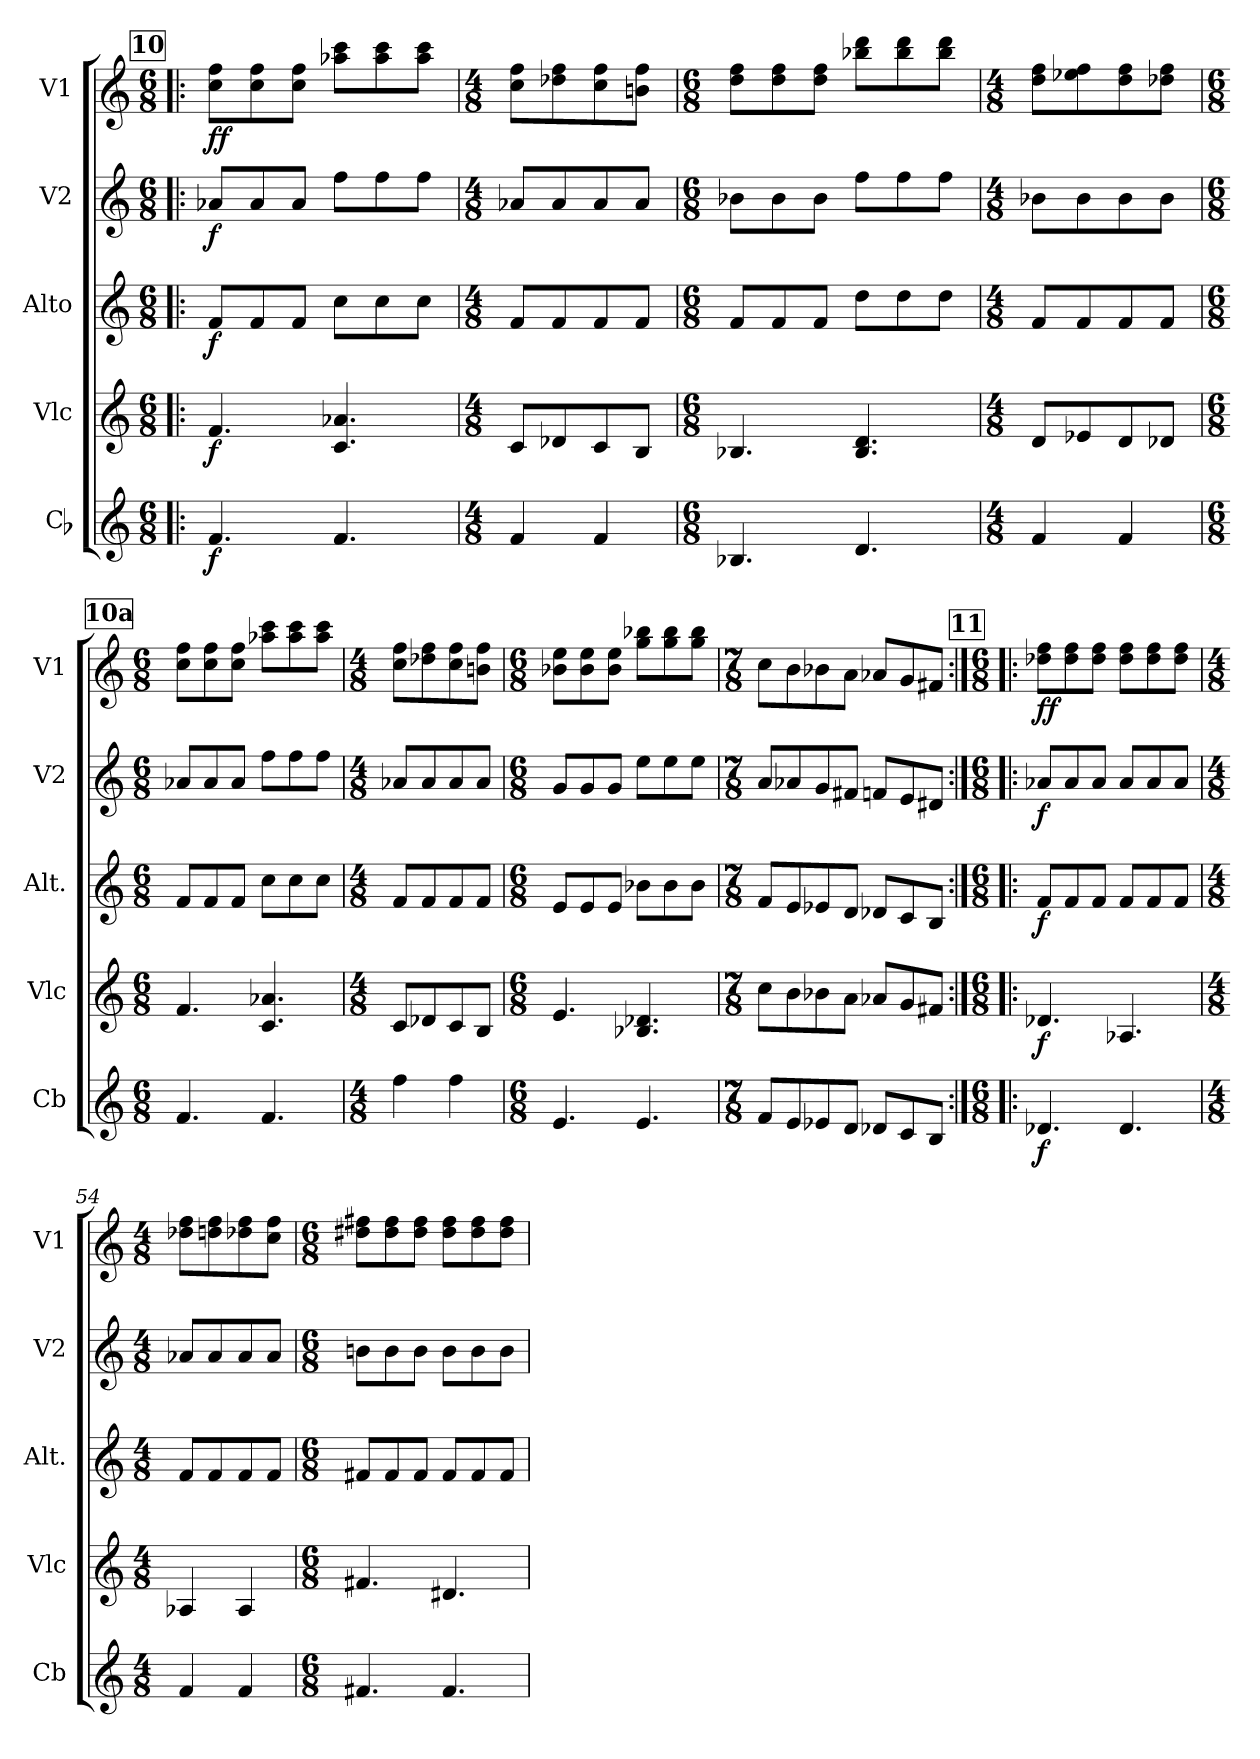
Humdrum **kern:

**kern	**dynam	**kern	**dynam	**kern	**dynam	**kern	**dynam	**kern	**dynam
*part5	*part5	*part4	*part4	*part3	*part3	*part2	*part2	*part1	*part1
*staff5	*staff5	*staff4	*staff4	*staff3	*staff3	*staff2	*staff2	*staff1	*staff1
*I"Cb	*	*I"Vlc	*	*I"Alto	*	*I"V2	*	*I"V1	*
*I'Cb	*	*I'Vlc	*	*I'Alt.	*	*I'V2	*	*I'V1	*
!!LO:LB:g=z
*clefG2	*	*clefG2	*	*clefG2	*	*clefG2	*	*clefG2	*
*ITrd7c12	*	*	*	*	*	*	*	*	*
*k[]	*	*k[]	*	*k[]	*	*k[]	*	*k[]	*
*M6/8	*	*M6/8	*	*M6/8	*	*M6/8	*	*M6/8	*
!!LO:REH:place=s1:a:B:fs=14:t=10
=45!|:	=45!|:	=45!|:	=45!|:	=45!|:	=45!|:	=45!|:	=45!|:	=45!|:	=45!|:
!	!LO:DY:b	!	!LO:DY:b	!	!LO:DY:b	!	!LO:DY:b	!	!LO:DY:b
!	!	!	!	!	!	!	!	!	!LO:DY:n=1:b
4.F/	f	4.f/	f	8f/L	f	8a-X/L	f	8cc\ 8ff\L	f f
.	.	.	.	8f/	.	8a-/	.	8cc\ 8ff\	.
.	.	.	.	8f/J	.	8a-/J	.	8cc\ 8ff\J	.
4.F/	.	4.c/ 4.a-X/	.	8cc\L	.	8ff\L	.	8aa-X\ 8ccc\L	.
.	.	.	.	8cc\	.	8ff\	.	8aa-\ 8ccc\	.
.	.	.	.	8cc\J	.	8ff\J	.	8aa-\ 8ccc\J	.
=46	=46	=46	=46	=46	=46	=46	=46	=46	=46
*M4/8	*	*M4/8	*	*M4/8	*	*M4/8	*	*M4/8	*
4F/	.	8c/L	.	8f/L	.	8a-X/L	.	8cc\ 8ff\L	.
.	.	8d-X/	.	8f/	.	8a-/	.	8dd-X\ 8ff\	.
4F/	.	8c/	.	8f/	.	8a-/	.	8cc\ 8ff\	.
.	.	8B/J	.	8f/J	.	8a-/J	.	8bn\ 8ff\J	.
=47	=47	=47	=47	=47	=47	=47	=47	=47	=47
*M6/8	*	*M6/8	*	*M6/8	*	*M6/8	*	*M6/8	*
4.BB-X/	.	4.B-X/	.	8f/L	.	8b-X\L	.	8dd\ 8ff\L	.
.	.	.	.	8f/	.	8b-\	.	8dd\ 8ff\	.
.	.	.	.	8f/J	.	8b-\J	.	8dd\ 8ff\J	.
4.D/	.	4.B-/ 4.d/	.	8dd\L	.	8ff\L	.	8bb-X\ 8ddd\L	.
.	.	.	.	8dd\	.	8ff\	.	8bb-\ 8ddd\	.
.	.	.	.	8dd\J	.	8ff\J	.	8bb-\ 8ddd\J	.
=48	=48	=48	=48	=48	=48	=48	=48	=48	=48
*M4/8	*	*M4/8	*	*M4/8	*	*M4/8	*	*M4/8	*
4F/	.	8d/L	.	8f/L	.	8b-X\L	.	8dd\ 8ff\L	.
.	.	8e-X/	.	8f/	.	8b-\	.	8ee-X\ 8ff\	.
4F/	.	8d/	.	8f/	.	8b-\	.	8dd\ 8ff\	.
.	.	8d-X/J	.	8f/J	.	8b-\J	.	8dd-X\ 8ff\J	.
!!LO:PB:g=z
!!LO:REH:place=s1:a:B:fs=14:t=10a
=49	=49	=49	=49	=49	=49	=49	=49	=49	=49
*M6/8	*	*M6/8	*	*M6/8	*	*M6/8	*	*M6/8	*
4.F/	.	4.f/	.	8f/L	.	8a-X/L	.	8cc\ 8ff\L	.
.	.	.	.	8f/	.	8a-/	.	8cc\ 8ff\	.
.	.	.	.	8f/J	.	8a-/J	.	8cc\ 8ff\J	.
4.F/	.	4.c/ 4.a-X/	.	8cc\L	.	8ff\L	.	8aa-X\ 8ccc\L	.
.	.	.	.	8cc\	.	8ff\	.	8aa-\ 8ccc\	.
.	.	.	.	8cc\J	.	8ff\J	.	8aa-\ 8ccc\J	.
=50	=50	=50	=50	=50	=50	=50	=50	=50	=50
*M4/8	*	*M4/8	*	*M4/8	*	*M4/8	*	*M4/8	*
4f\	.	8c/L	.	8f/L	.	8a-X/L	.	8cc\ 8ff\L	.
.	.	8d-X/	.	8f/	.	8a-/	.	8dd-X\ 8ff\	.
4f\	.	8c/	.	8f/	.	8a-/	.	8cc\ 8ff\	.
.	.	8B/J	.	8f/J	.	8a-/J	.	8bn\ 8ff\J	.
=51	=51	=51	=51	=51	=51	=51	=51	=51	=51
*M6/8	*	*M6/8	*	*M6/8	*	*M6/8	*	*M6/8	*
4.E/	.	4.e/	.	8e/L	.	8g/L	.	8b-X\ 8ee\L	.
.	.	.	.	8e/	.	8g/	.	8b-\ 8ee\	.
.	.	.	.	8e/J	.	8g/J	.	8b-\ 8ee\J	.
4.E/	.	4.B-X/ 4.d-X/	.	8b-X\L	.	8ee\L	.	8gg\ 8bb-X\L	.
.	.	.	.	8b-\	.	8ee\	.	8gg\ 8bb-\	.
.	.	.	.	8b-\J	.	8ee\J	.	8gg\ 8bb-\J	.
=52	=52	=52	=52	=52	=52	=52	=52	=52	=52
*M7/8	*	*M7/8	*	*M7/8	*	*M7/8	*	*M7/8	*
8F/L	.	8cc\L	.	8f/L	.	8a/L	.	8cc\L	.
8E/	.	8b\	.	8e/	.	8a-X/	.	8b\	.
8E-X/	.	8b-X\	.	8e-X/	.	8g/	.	8b-X\	.
8D/J	.	8a\J	.	8d/J	.	8f#X/J	.	8a\J	.
8D-X/L	.	8a-X/L	.	8d-X/L	.	8fn/L	.	8a-X/L	.
8C/	.	8g/	.	8c/	.	8e/	.	8g/	.
8BB/J	.	8f#X/J	.	8B/J	.	8d#X/J	.	8f#X/J	.
!!LO:LB:g=z
!!LO:REH:place=s1:a:B:fs=14:t=11
=53:|!|:	=53:|!|:	=53:|!|:	=53:|!|:	=53:|!|:	=53:|!|:	=53:|!|:	=53:|!|:	=53:|!|:	=53:|!|:
*M6/8	*	*M6/8	*	*M6/8	*	*M6/8	*	*M6/8	*
!	!LO:DY:b	!	!LO:DY:b	!	!LO:DY:b	!	!LO:DY:b	!	!LO:DY:b
!	!	!	!	!	!	!	!	!	!LO:DY:n=1:b
4.D-X/	f	4.d-X/	f	8f/L	f	8a-X/L	f	8dd-X\ 8ff\L	f f
.	.	.	.	8f/	.	8a-/	.	8dd-\ 8ff\	.
.	.	.	.	8f/J	.	8a-/J	.	8dd-\ 8ff\J	.
4.D-/	.	4.A-X/	.	8f/L	.	8a-/L	.	8dd-\ 8ff\L	.
.	.	.	.	8f/	.	8a-/	.	8dd-\ 8ff\	.
.	.	.	.	8f/J	.	8a-/J	.	8dd-\ 8ff\J	.
=54	=54	=54	=54	=54	=54	=54	=54	=54	=54
*M4/8	*	*M4/8	*	*M4/8	*	*M4/8	*	*M4/8	*
4F/	.	4A-X/	.	8f/L	.	8a-X/L	.	8dd-X\ 8ff\L	.
.	.	.	.	8f/	.	8a-/	.	8ddn\ 8ff\	.
4F/	.	4A-/	.	8f/	.	8a-/	.	8dd-X\ 8ff\	.
.	.	.	.	8f/J	.	8a-/J	.	8cc\ 8ff\J	.
=55	=55	=55	=55	=55	=55	=55	=55	=55	=55
*M6/8	*	*M6/8	*	*M6/8	*	*M6/8	*	*M6/8	*
4.F#X/	.	4.f#X/	.	8f#X/L	.	8bn\L	.	8dd#X\ 8ff#X\L	.
.	.	.	.	8f#/	.	8b\	.	8dd#\ 8ff#\	.
.	.	.	.	8f#/J	.	8b\J	.	8dd#\ 8ff#\J	.
4.F#/	.	4.d#X/	.	8f#/L	.	8b\L	.	8dd#\ 8ff#\L	.
.	.	.	.	8f#/	.	8b\	.	8dd#\ 8ff#\	.
.	.	.	.	8f#/J	.	8b\J	.	8dd#\ 8ff#\J	.
=	=	=	=	=	=	=	=	=	=
*-	*-	*-	*-	*-	*-	*-	*-	*-	*-
